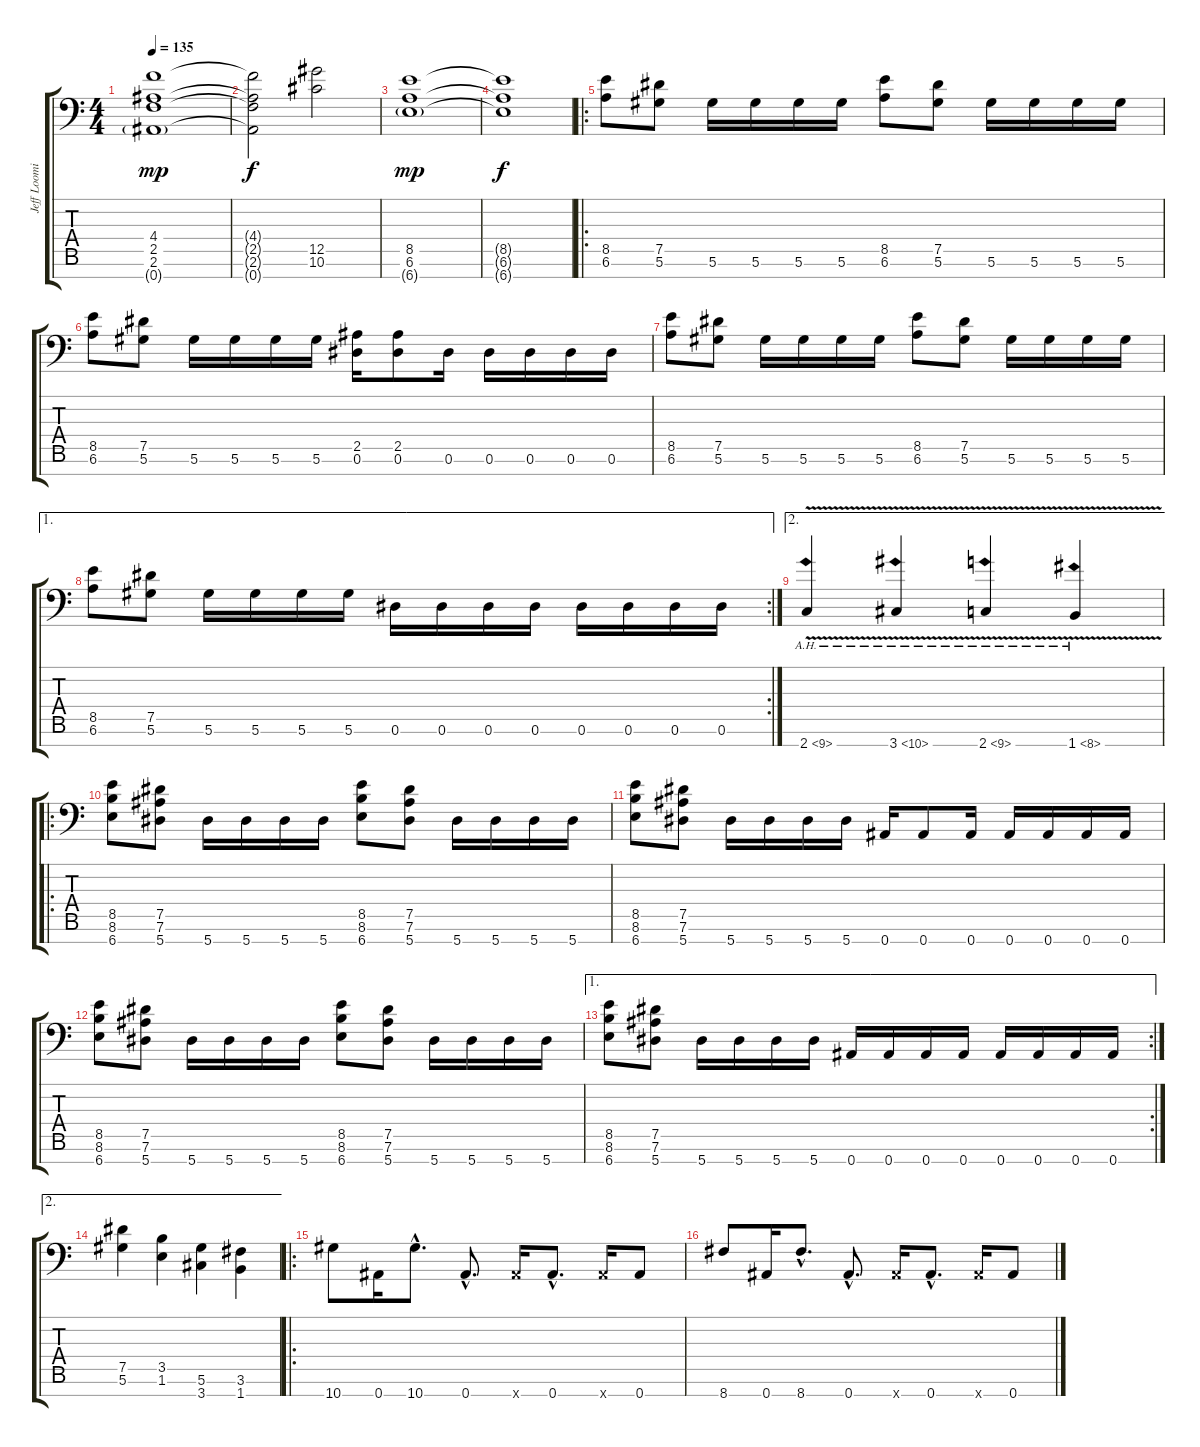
\track ("Jeff Loomis" "Jeff Loomi") {instrument distortionguitar}
\staff {score tabs}
\tuning (Eb4 Bb3 Gb3 Db3 Ab2 Eb2 Bb1) {hide}
\ts (4 4)
\tempo 135
\clef f4
\ks c
(4.4 2.5 2.6 0.7{g}).1{dy mp} |
(4.4{t} 2.5{t} 2.6{t} 0.7{t}).2{dy f} (12.5 10.6).2 |
(8.5 6.6 6.7{g}).1{dy mp} |
(8.5{t} 6.6{t} 6.7{t}).1{dy f} |
\ro
(8.5 6.6).8 (7.5 5.6).8 5.6.16 5.6.16 5.6.16 5.6.16 (8.5 6.6).8 (7.5 5.6).8 5.6.16 5.6.16 5.6.16 5.6.16 |
(8.5 6.6).8 (7.5 5.6).8 5.6.16 5.6.16 5.6.16 5.6.16 (2.5 0.6).16 (2.5 0.6).8 0.6.16 0.6.16 0.6.16 0.6.16 0.6.16 |
(8.5 6.6).8 (7.5 5.6).8 5.6.16 5.6.16 5.6.16 5.6.16 (8.5 6.6).8 (7.5 5.6).8 5.6.16 5.6.16 5.6.16 5.6.16 |
\ae 1
\rc 2
(8.5 6.6).8 (7.5 5.6).8 5.6.16 5.6.16 5.6.16 5.6.16 0.6.16 0.6.16 0.6.16 0.6.16 0.6.16 0.6.16 0.6.16 0.6.16 |
\ae 2
2.7{ah 7 v}.4 3.7{ah 7 v}.4 2.7{ah 7 v}.4 1.7{ah 7 v}.4 |
\ro
(8.5 8.6 6.7).8 (7.5 7.6 5.7).8 5.7.16 5.7.16 5.7.16 5.7.16 (8.5 8.6 6.7).8 (7.5 7.6 5.7).8 5.7.16 5.7.16 5.7.16 5.7.16 |
(8.5 8.6 6.7).8 (7.5 7.6 5.7).8 5.7.16 5.7.16 5.7.16 5.7.16 0.7.16 0.7.8 0.7.16 0.7.16 0.7.16 0.7.16 0.7.16 |
(8.5 8.6 6.7).8 (7.5 7.6 5.7).8 5.7.16 5.7.16 5.7.16 5.7.16 (8.5 8.6 6.7).8 (7.5 7.6 5.7).8 5.7.16 5.7.16 5.7.16 5.7.16 |
\ae 1
\rc 2
(8.5 8.6 6.7).8 (7.5 7.6 5.7).8 5.7.16 5.7.16 5.7.16 5.7.16 0.7.16 0.7.16 0.7.16 0.7.16 0.7.16 0.7.16 0.7.16 0.7.16 |
\ae 2
(7.5 5.6).4 (3.5 1.6).4 (5.6 3.7).4 (3.6 1.7).4 |
\ro
10.7.8 0.7.16 10.7{hac}.8{d} 0.7{hac}.8{d} 0.7{x}.16 0.7{hac}.8{d} 0.7{x}.16 0.7.8 |
8.7.8 0.7.16 8.7{hac}.8{d} 0.7{hac}.8{d} 0.7{x}.16 0.7{hac}.8{d} 0.7{x}.16 0.7.8
